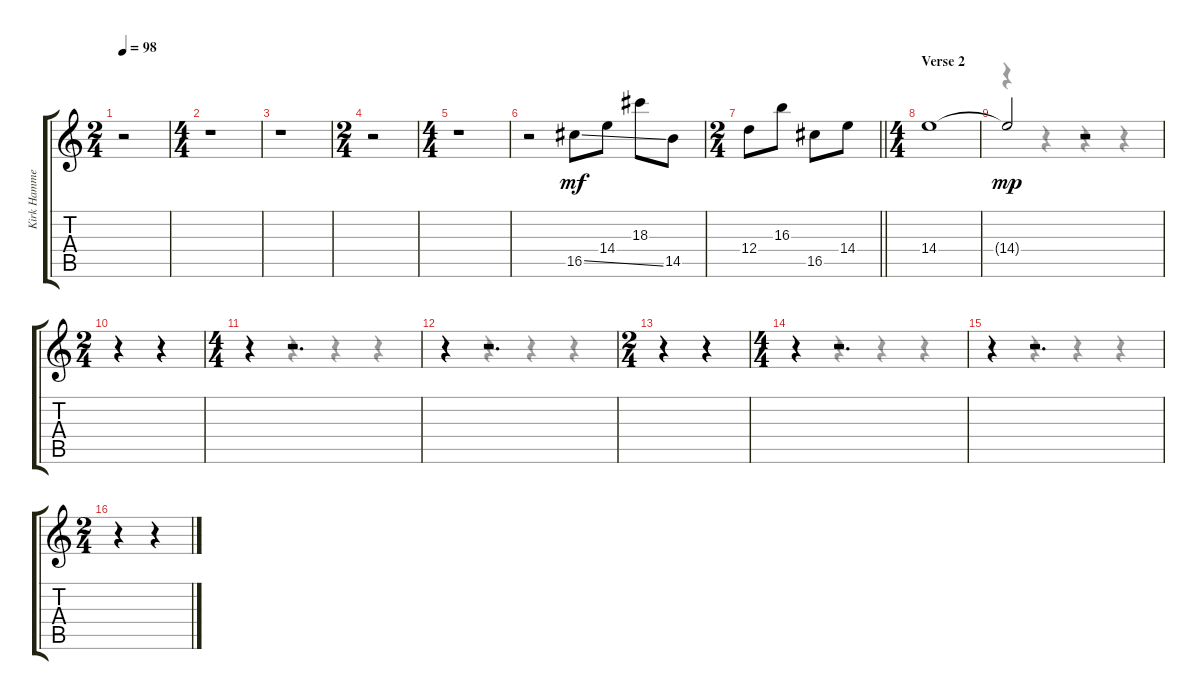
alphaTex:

\track ("Kirk Hammett Harmony" "Kirk Hamme") {instrument distortionguitar}
\staff {score tabs}
\tuning (E4 B3 G3 D3 A2 E2) {hide}
\voice
\ts (2 4)
\tempo 98
\clef g2
\ks c
r.2{dy mf} |
\ts (4 4)
r.1 |
r.1 |
\ts (2 4)
r.2 |
\ts (4 4)
r.1 |
r.2 16.5{ss}.8 14.4.8 18.3.8 14.5.8 |
\ts (2 4)
\barLineRight lightlight
12.4.8 16.3.8 16.5.8 14.4.8 |
\ts (4 4)
\section ("" "Verse 2")
14.4.1 |
14.4{t}.2{dy mp} r.2 |
\ts (2 4)
r.4 r.4 |
\ts (4 4)
r.4 r.2{d} |
r.4 r.2{d} |
\ts (2 4)
r.4 r.4 |
\ts (4 4)
r.4 r.2{d} |
r.4 r.2{d} |
\ts (2 4)
r.4 r.4
\voice
\clef g2
\ottava regular
\simile none
\ks c
|
|
|
|
|
|
\barLineRight lightlight
|
|
r.4 r.4 r.4 r.4 |
r.4 r.4 |
r.4 r.4 r.4 r.4 |
r.4 r.4 r.4 r.4 |
r.4 r.4 |
r.4 r.4 r.4 r.4 |
r.4 r.4 r.4 r.4 |
r.4 r.4
